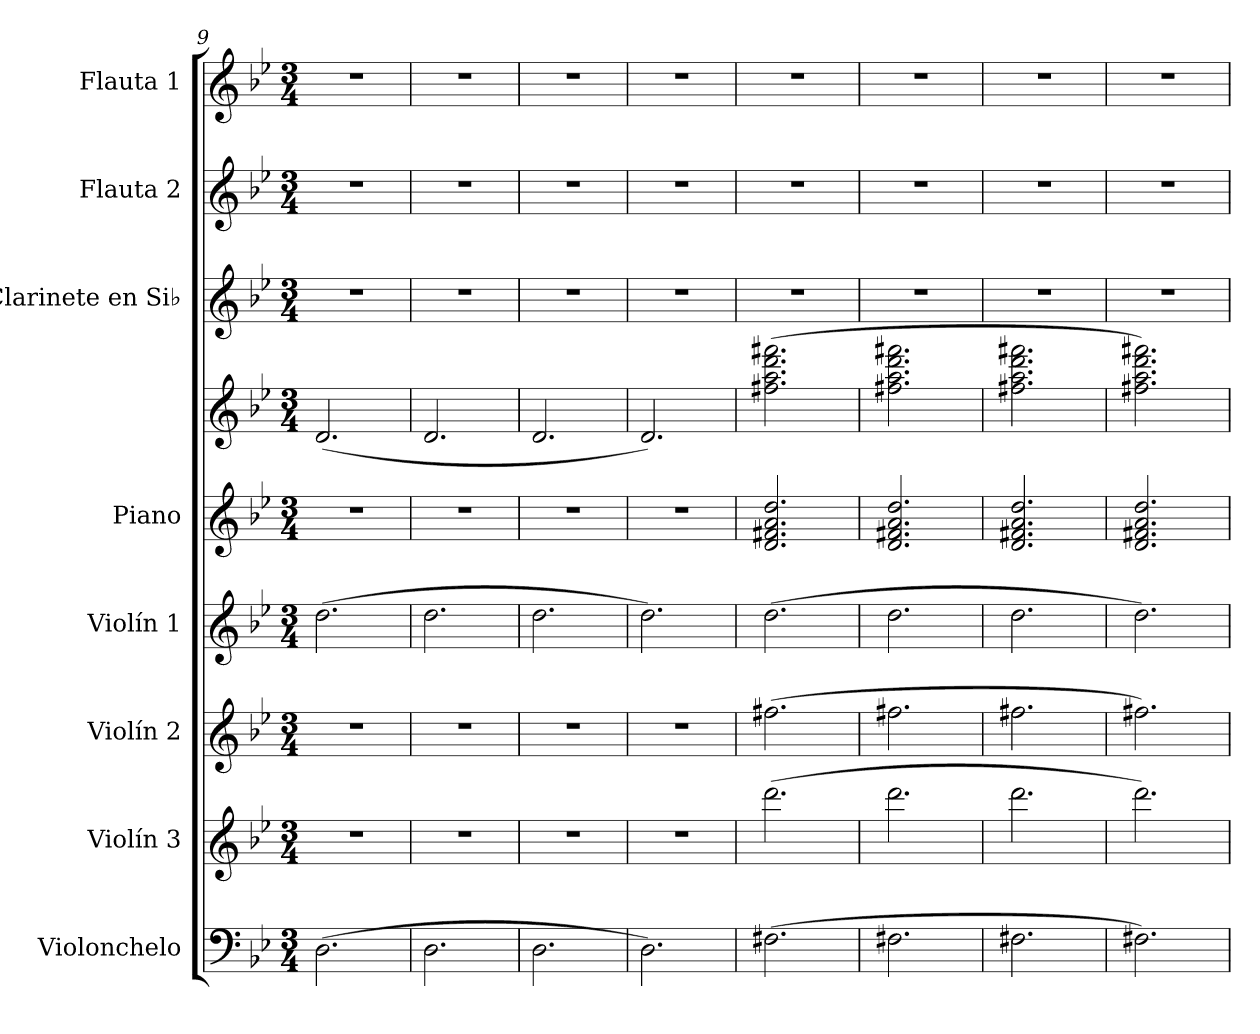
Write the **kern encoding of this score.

**kern	**kern	**kern	**kern	**kern	**kern	**kern	**kern	**kern
*part8	*part7	*part6	*part5	*part4	*part4	*part3	*part2	*part1
*staff9	*staff8	*staff7	*staff6	*staff5	*staff4	*staff3	*staff2	*staff1
*I"Violonchelo	*I"Violín 3	*I"Violín 2	*I"Violín 1	*I"Piano	*	*I"Clarinete en Si♭	*I"Flauta 2	*I"Flauta 1
*I'Vc.	*I'Vln.	*I'Vln.	*I'Vln.	*I'Pno.	*	*I'Cl. Si♭	*I'Fl.	*I'Fl.
*clefF4	*clefG2	*clefG2	*clefG2	*clefG2	*clefG2	*clefG2	*clefG2	*clefG2
*	*	*	*	*	*	*ITrd1c2	*	*
*k[b-e-]	*k[b-e-]	*k[b-e-]	*k[b-e-]	*k[b-e-]	*k[b-e-]	*k[b-e-a-d-]	*k[b-e-]	*k[b-e-]
*M3/4	*M3/4	*M3/4	*M3/4	*M3/4	*M3/4	*M3/4	*M3/4	*M3/4
=9	=9	=9	=9	=9	=9	=9	=9	=9
(>2.D\	2.r	2.r	(>2.dd\	2.r	(>2.d/	2.r	2.r	2.r
=10	=10	=10	=10	=10	=10	=10	=10	=10
2.D\	2.r	2.r	2.dd\	2.r	2.d/	2.r	2.r	2.r
=11	=11	=11	=11	=11	=11	=11	=11	=11
2.D\	2.r	2.r	2.dd\	2.r	2.d/	2.r	2.r	2.r
=12	=12	=12	=12	=12	=12	=12	=12	=12
2.D\)	2.r	2.r	2.dd\)	2.r	2.d/)	2.r	2.r	2.r
=13	=13	=13	=13	=13	=13	=13	=13	=13
(>2.F#X\	(>2.ddd\	(>2.ff#X\	(>2.dd\	2.d/ 2.f#X/ 2.a/ 2.dd/	(>2.ff#X\ 2.aa\ 2.ddd\ 2.fff#X\	2.r	2.r	2.r
=14	=14	=14	=14	=14	=14	=14	=14	=14
2.F#X\	2.ddd\	2.ff#X\	2.dd\	2.d/ 2.f#X/ 2.a/ 2.dd/	2.ff#X\ 2.aa\ 2.ddd\ 2.fff#X\	2.r	2.r	2.r
!!LO:PB:g=z
=15	=15	=15	=15	=15	=15	=15	=15	=15
2.F#X\	2.ddd\	2.ff#X\	2.dd\	2.d/ 2.f#X/ 2.a/ 2.dd/	2.ff#X\ 2.aa\ 2.ddd\ 2.fff#X\	2.r	2.r	2.r
=16	=16	=16	=16	=16	=16	=16	=16	=16
2.F#X\)	2.ddd\)	2.ff#X\)	2.dd\)	2.d/ 2.f#X/ 2.a/ 2.dd/	2.ff#X\ 2.aa\ 2.ddd\ 2.fff#X\)	2.r	2.r	2.r
=	=	=	=	=	=	=	=	=
*-	*-	*-	*-	*-	*-	*-	*-	*-
